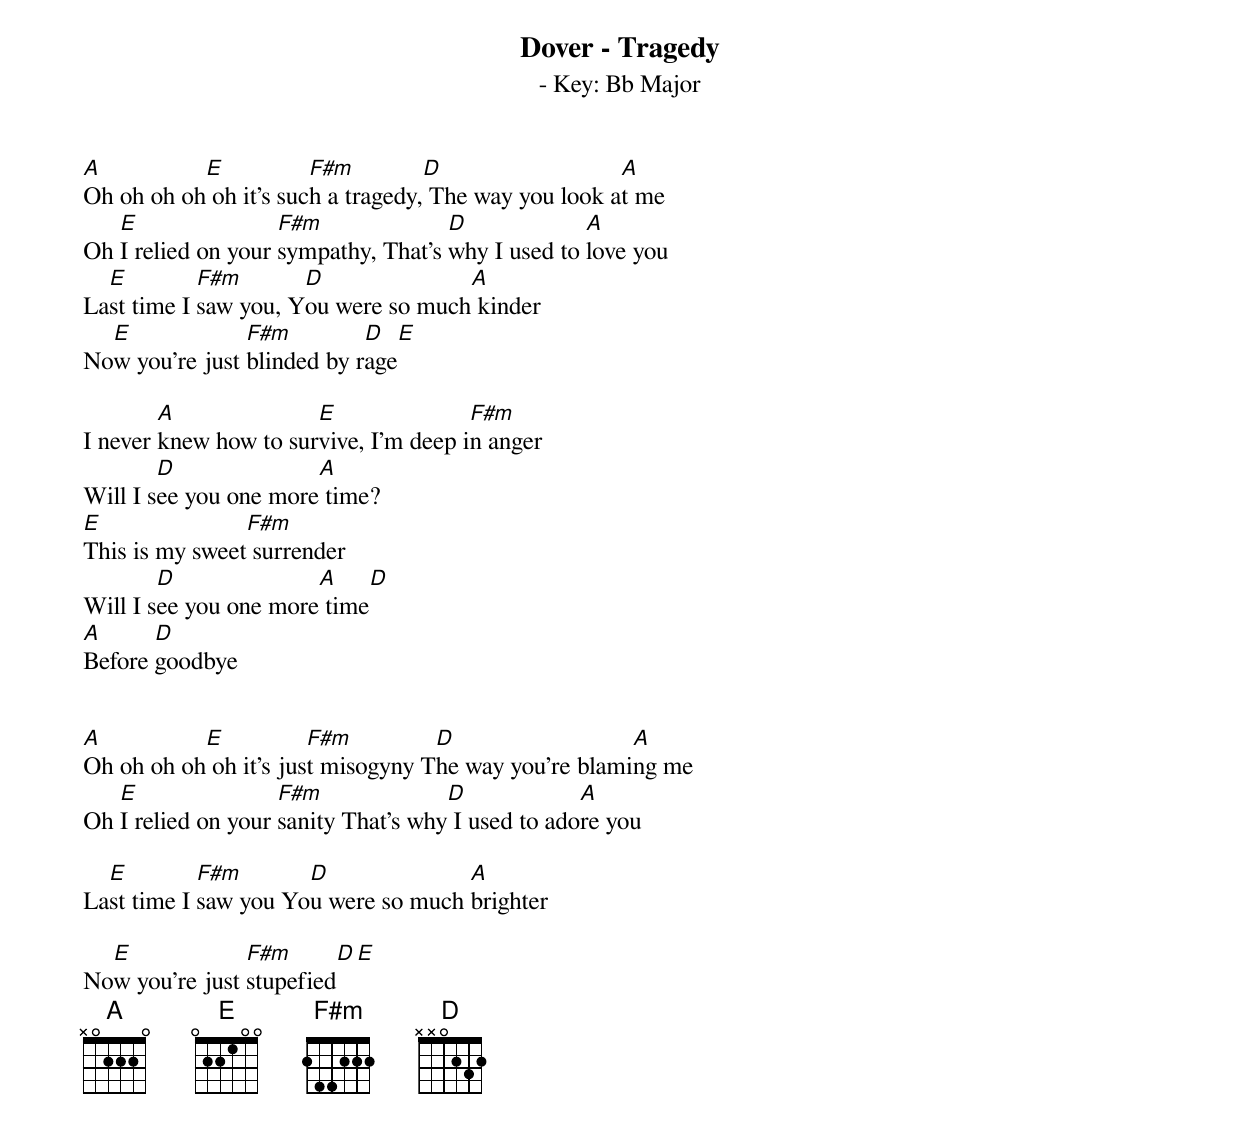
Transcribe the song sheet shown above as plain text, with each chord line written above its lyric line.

Dover - Tragedy
- Key: Bb Major
- BPM: 140


A          E           F#m         D                  A
Oh oh oh oh oh it's such a tragedy, The way you look at me
   E                F#m              D             A
Oh I relied on your sympathy, That's why I used to love you
  E         F#m       D              A
Last time I saw you, You were so much kinder
  E             F#m         D     E
Now you're just blinded by rage

        A              E               F#m
I never knew how to survive, I'm deep in anger
        D              A
Will I see you one more time?
E               F#m
This is my sweet surrender
        D              A     D
Will I see you one more time
A      D
Before goodbye


A          E           F#m         D                  A
Oh oh oh oh oh it's just misogyny The way you're blaming me
   E                F#m              D             A
Oh I relied on your sanity That's why I used to adore you

  E         F#m       D              A
Last time I saw you You were so much brighter

  E             F#m         D     E
Now you're just stupefied
